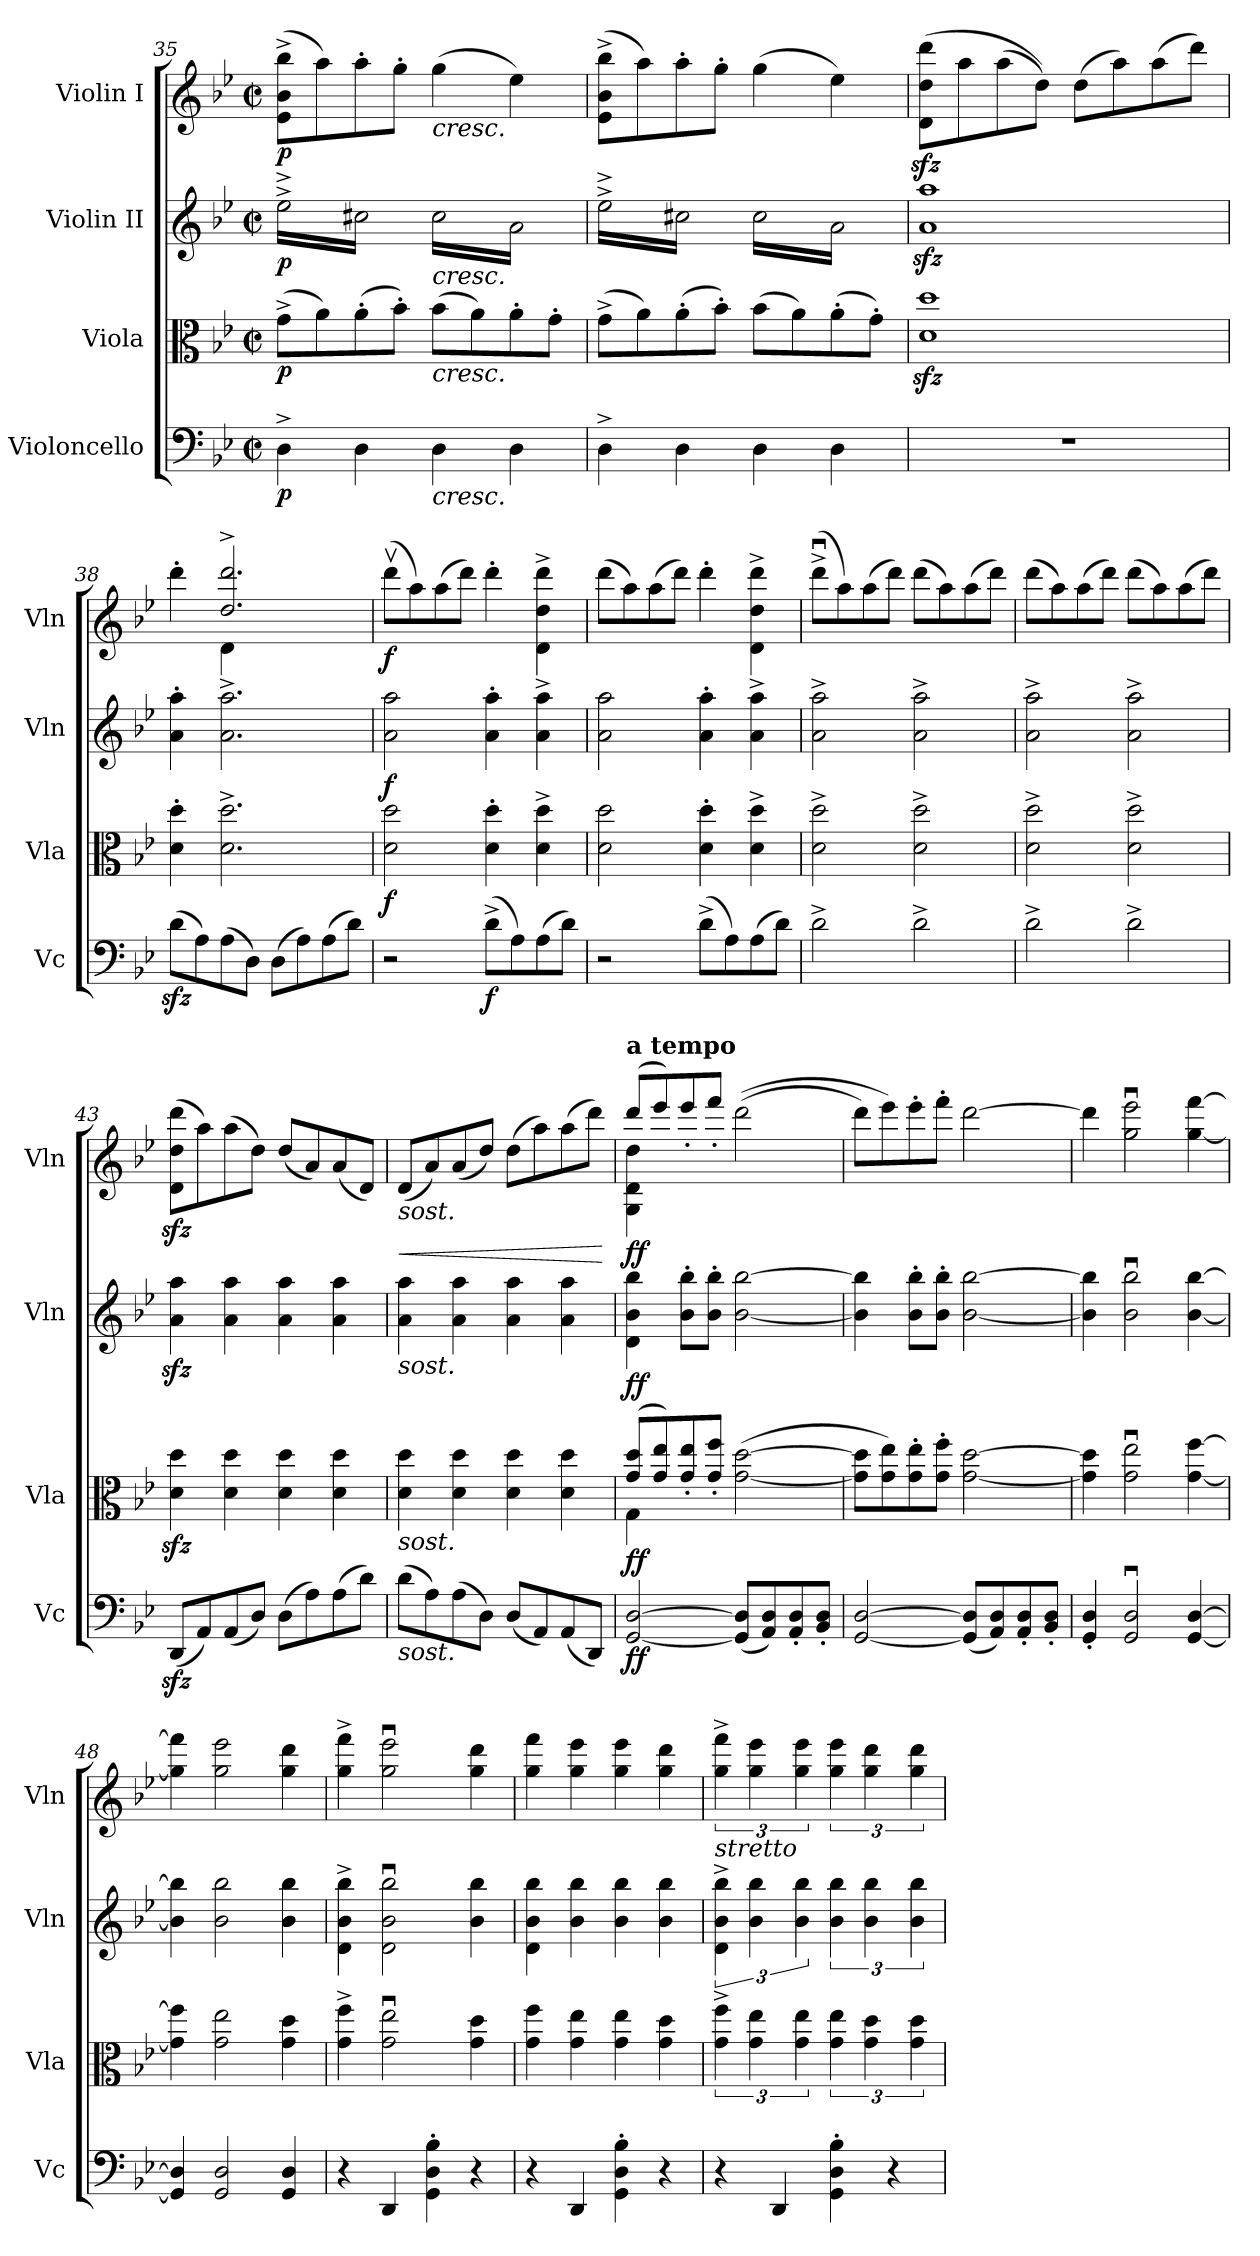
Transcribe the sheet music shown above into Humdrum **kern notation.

**kern	**dynam	**kern	**dynam	**kern	**dynam	**kern	**dynam
*part4	*part4	*part3	*part3	*part2	*part2	*part1	*part1
*staff4	*staff4	*staff3	*staff3	*staff2	*staff2	*staff1	*staff1
*I"Violoncello	*	*I"Viola	*	*I"Violin II	*	*I"Violin I	*
*I'Vc	*	*I'Vla	*	*I'Vln	*	*I'Vln	*
*clefF4	*	*clefC3	*	*clefG2	*	*clefG2	*
*k[b-e-]	*	*k[b-e-]	*	*k[b-e-]	*	*k[b-e-]	*
*M2/2	*	*M2/2	*	*M2/2	*	*M2/2	*
*met(c|)	*	*met(c|)	*	*met(c|)	*	*met(c|)	*
=35	=35	=35	=35	=35	=35	=35	=35
!	!LO:DY:b	!	!LO:DY:b	!	!LO:DY:b	!	!LO:DY:b
*	*	*	*	*tremolo	*	*	*
4D^\	p	(>8g^\L	p	(>16ee-^\LL	p	(>8e-\^ 8b-\^ 8bb-\^L	p
.	.	.	.	16cc#X\)	.	.	.
.	.	8a\)	.	16ee-^\	.	8aa\)	.
.	.	.	.	16cc#X\)	.	.	.
4D\	.	(>8a'\	.	16ee-^\	.	8aa'\	.
.	.	.	.	16cc#X\)	.	.	.
.	.	8b-'\J)	.	16ee-^\	.	8gg'\J	.
.	.	.	.	16cc#X\)JJ	.	.	.
!	!	!	!	!	!	!LO:TX:b:i:t=cresc.	!
!	!	!	!	!LO:TX:b:i:t=cresc.	!	!	!
!	!	!LO:TX:b:i:t=cresc.	!	!	!	!	!
!LO:TX:b:i:t=cresc.	!	!	!	!	!	!	!
4D\	.	(>8b-\L	.	(>16cc#\LL	.	(>4gg\	.
.	.	.	.	16a/)	.	.	.
.	.	8a\)	.	16cc#\	.	.	.
.	.	.	.	16a/)	.	.	.
4D\	.	8a'\	.	16cc#\	.	4ee-\)	.
.	.	.	.	16a/)	.	.	.
.	.	8g'\J	.	16cc#\	.	.	.
.	.	.	.	16a/)JJ	.	.	.
!!LO:LB:g=z
=36	=36	=36	=36	=36	=36	=36	=36
4D^\	.	(>8g^\L	.	(>(>16ee-^\LL	.	(>8e-\^ 8b-\^ 8bb-\^L	.
.	.	.	.	16cc#X\))	.	.	.
.	.	8a\)	.	16ee-^\	.	8aa\)	.
.	.	.	.	16cc#X\))	.	.	.
4D\	.	(>8a'\	.	16ee-^\	.	8aa'\	.
.	.	.	.	16cc#X\))	.	.	.
.	.	8b-'\J)	.	16ee-^\	.	8gg'\J	.
.	.	.	.	16cc#X\))JJ	.	.	.
4D\	.	(>8b-\L	.	(>(>16cc#\LL	.	(>4gg\	.
.	.	.	.	16a/))	.	.	.
.	.	8a\)	.	16cc#\	.	.	.
.	.	.	.	16a/))	.	.	.
4D\	.	(>8a'\	.	16cc#\	.	4ee-\)	.
.	.	.	.	16a/))	.	.	.
.	.	8g'\J)	.	16cc#\	.	.	.
.	.	.	.	16a/))JJ	.	.	.
*	*	*	*	*Xtremolo	*	*	*
=37	=37	=37	=37	=37	=37	=37	=37
1r	.	1dzz< 1ddzz<	.	1azz< 1aazz<	.	(>8d\zz< 8dd\zz< 8ddd\zz<L	.
.	.	.	.	.	.	.	.
.	.	.	.	.	.	8aa\	.
.	.	.	.	.	.	.	.
.	.	.	.	.	.	(<8aa\	.
.	.	.	.	.	.	8dd\J))	.
.	.	.	.	.	.	(>8dd\L	.
.	.	.	.	.	.	8aa\)	.
.	.	.	.	.	.	(>8aa\	.
.	.	.	.	.	.	8ddd\J)	.
=38	=38	=38	=38	=38	=38	=38	=38
*	*	*	*	*	*	*^	*
(>8dzz<\L	.	4d\' 4dd\'	.	4a\' 4aa\'	.	4ddd'\	4ryy	.
8A\)	.	.	.	.	.	.	.	.
(>8A\	.	2.d\^ 2.dd\^	.	2.a\^ 2.aa\^	.	2.dd/^ 2.ddd/^	4d\	.
8D\J)	.	.	.	.	.	.	.	.
(>8D\L	.	.	.	.	.	.	2ryy	.
8A\)	.	.	.	.	.	.	.	.
(>8A\	.	.	.	.	.	.	.	.
8d\J)	.	.	.	.	.	.	.	.
*	*	*	*	*	*	*v	*v	*
=39	=39	=39	=39	=39	=39	=39	=39
!	!	!	!LO:DY:b	!	!LO:DY:b	!	!LO:DY:b
2r	.	2d\ 2dd\	f	2a\ 2aa\	f	(>8dddv\L	f
.	.	.	.	.	.	8aa\)	.
.	.	.	.	.	.	(>8aa\	.
.	.	.	.	.	.	8ddd\J)	.
!	!LO:DY:b	!	!	!	!	!	!
(>8d^\L	f	4d\' 4dd\'	.	4a\' 4aa\'	.	4ddd'\	.
8A\)	.	.	.	.	.	.	.
(>8A\	.	4d\^ 4dd\^	.	4a\^ 4aa\^	.	4d\^ 4dd\^ 4ddd\^	.
8d\J)	.	.	.	.	.	.	.
!!LO:PB:g=z
=40	=40	=40	=40	=40	=40	=40	=40
!	!	!	!LO:DY:b	!	!	!	!
!	!	!	!LO:DY:n=1:b	!	!LO:DY:b	!	!
!	!	!	!	!	!LO:DY:n=1:b	!	!LO:DY:b
!	!	!	!	!	!	!	!LO:DY:n=1:b
2r	.	2d\ 2dd\	other-dynamics f	2a\ 2aa\	other-dynamics f	(>8ddd\L	other-dynamics f
.	.	.	.	.	.	8aa\)	.
.	.	.	.	.	.	(>8aa\	.
.	.	.	.	.	.	8ddd\J)	.
!	!LO:DY:b	!	!	!	!	!	!
!	!LO:DY:n=1:b	!	!	!	!	!	!
(>8d^\L	other-dynamics f	4d\' 4dd\'	.	4a\' 4aa\'	.	4ddd'\	.
8A\)	.	.	.	.	.	.	.
(>8A\	.	4d\^ 4dd\^	.	4a\^ 4aa\^	.	4d\^ 4dd\^ 4ddd\^	.
8d\J)	.	.	.	.	.	.	.
=41	=41	=41	=41	=41	=41	=41	=41
2d^\	.	2d\^ 2dd\^	.	2a\^ 2aa\^	.	(>8dddu^\L	.
.	.	.	.	.	.	8aa\)	.
.	.	.	.	.	.	(>8aa\	.
.	.	.	.	.	.	8ddd\J)	.
2d^\	.	2d\^ 2dd\^	.	2a\^ 2aa\^	.	(>8ddd\L	.
.	.	.	.	.	.	8aa\)	.
.	.	.	.	.	.	(>8aa\	.
.	.	.	.	.	.	8ddd\J)	.
=42	=42	=42	=42	=42	=42	=42	=42
2d^\	.	2d\^ 2dd\^	.	2a\^ 2aa\^	.	(>8ddd\L	.
.	.	.	.	.	.	8aa\)	.
.	.	.	.	.	.	(>8aa\	.
.	.	.	.	.	.	8ddd\J)	.
2d^\	.	2d\^ 2dd\^	.	2a\^ 2aa\^	.	(>8ddd\L	.
.	.	.	.	.	.	8aa\)	.
.	.	.	.	.	.	(>8aa\	.
.	.	.	.	.	.	8ddd\J)	.
=43	=43	=43	=43	=43	=43	=43	=43
(<8DDzz</L	.	4d\zz< 4dd\zz<	.	4a\zz< 4aa\zz<	.	(>8d\zz< 8dd\zz< 8ddd\zz<L	.
8AA/)	.	.	.	.	.	8aa\)	.
(<8AA/	.	4d\ 4dd\	.	4a\ 4aa\	.	(>8aa\	.
8D/J)	.	.	.	.	.	8dd\J)	.
(>8D\L	.	4d\ 4dd\	.	4a\ 4aa\	.	(<8dd/L	.
8A\)	.	.	.	.	.	8a/)	.
(>8A\	.	4d\ 4dd\	.	4a\ 4aa\	.	(<8a/	.
8d\J)	.	.	.	.	.	8d/J)	.
!!LO:LB:g=z
=44	=44	=44	=44	=44	=44	=44	=44
!	!	!	!	!	!	!LO:TX:b:i:t=sost.	!
!	!	!	!	!LO:TX:b:i:t=sost.	!	!	!
!	!	!LO:TX:b:i:t=sost.	!	!	!	!	!
!LO:TX:b:i:t=sost.	!	!	!	!	!	!	!
!	!	!	!	!	!	!	!LO:HP:b
(>8d\L	.	4d\ 4dd\	.	4a\ 4aa\	.	(<8d/L	<
8A\)	.	.	.	.	.	8a/)	.
(>8A\	.	4d\ 4dd\	.	4a\ 4aa\	.	(<8a/	.
8D\J)	.	.	.	.	.	8dd/J)	.
(<8D/L	.	4d\ 4dd\	.	4a\ 4aa\	.	(>8dd\L	.
8AA/)	.	.	.	.	.	8aa\)	.
(<8AA/	.	4d\ 4dd\	.	4a\ 4aa\	.	(>8aa\	.
8DD/J)	.	.	.	.	.	8ddd\J)	.
.	.	.	.	.	.	.	[
=45	=45	=45	=45	=45	=45	=45	=45
*	*	*^	*	*	*	*^	*
!!LO:REH:place=s1:a:B:fs=14:t=A
!	!	!	!	!	!	!	!LO:TX:a:B:t=a tempo	!	!
!	!LO:DY:b	!	!	!LO:DY:b	!	!LO:DY:b	!	!	!LO:DY:b
[2GG/ [2D/	ff	(>8g/ 8dd/L	4G\	ff	4d\ 4b-\ 4bb-\	ff	(>8ddd/L	4G\ 4d\ 4dd\	ff
.	.	8g/ 8ee-/)	.	.	.	.	8eee-/)	.	.
.	.	8g/' 8ee-/'	2.ryy	.	8b-\' 8bb-\'L	.	8eee-'/	2.ryy	.
.	.	8g/' 8ff/'J	.	.	8b-\' 8bb-\'J	.	8fff'/J	.	.
(<8GG/] 8D/]L	.	(>[2g\ [2dd\	.	.	[2b-\ [2bb-\	.	(<(>2ddd\	.	.
8AA/ 8D/)	.	.	.	.	.	.	.	.	.
8AA/' 8D/'	.	.	.	.	.	.	.	.	.
8BB-/' 8D/'J	.	.	.	.	.	.	.	.	.
*	*	*v	*v	*	*	*	*v	*v	*
=46	=46	=46	=46	=46	=46	=46	=46
[2GG/ [2D/	.	8g\] 8dd\]L	.	4b-\] 4bb-\]	.	8ddd\L)	.
.	.	8g\ 8ee-\)	.	.	.	8eee-\)	.
.	.	8g\' 8ee-\'	.	8b-\' 8bb-\'L	.	8eee-'\	.
.	.	8g\' 8ff\'J	.	8b-\' 8bb-\'J	.	8fff'\J	.
(<8GG/] 8D/]L	.	[2g\ [2dd\	.	[2b-\ [2bb-\	.	[2ddd\	.
8AA/ 8D/)	.	.	.	.	.	.	.
8AA/' 8D/'	.	.	.	.	.	.	.
8BB-/' 8D/'J	.	.	.	.	.	.	.
=47	=47	=47	=47	=47	=47	=47	=47
4GG/' 4D/'	.	4g\] 4dd\]	.	4b-\] 4bb-\]	.	4ddd\]	.
2GG/u 2D/u	.	2g\u 2ee-\u	.	2b-\u 2bb-\u	.	2gg\u 2eee-\u	.
[4GG/ [4D/	.	[4g\ [4ff\	.	[4b-\ [4bb-\	.	[4gg\ [4fff\	.
=48	=48	=48	=48	=48	=48	=48	=48
4GG/] 4D/]	.	4g\] 4ff\]	.	4b-\] 4bb-\]	.	4gg\] 4fff\]	.
2GG/ 2D/	.	2g\ 2ee-\	.	2b-\ 2bb-\	.	2gg\ 2eee-\	.
4GG/ 4D/	.	4g\ 4dd\	.	4b-\ 4bb-\	.	4gg\ 4ddd\	.
!!LO:PB:g=z
=49	=49	=49	=49	=49	=49	=49	=49
4r	.	4g\^ 4ff\^	.	4d\^ 4b-\^ 4bb-\^	.	4gg\^ 4fff\^	.
4DD/	.	2g\u 2ee-\u	.	2d\u 2b-\u 2bb-\u	.	2gg\u 2eee-\u	.
4GG\' 4D\' 4B-\'	.	.	.	.	.	.	.
4r	.	4g\ 4dd\	.	4b-\ 4bb-\	.	4gg\ 4ddd\	.
=50	=50	=50	=50	=50	=50	=50	=50
4r	.	4g\ 4ff\	.	4d\ 4b-\ 4bb-\	.	4gg\ 4fff\	.
4DD/	.	4g\ 4ee-\	.	4b-\ 4bb-\	.	4gg\ 4eee-\	.
4GG\' 4D\' 4B-\'	.	4g\ 4ee-\	.	4b-\ 4bb-\	.	4gg\ 4eee-\	.
4r	.	4g\ 4dd\	.	4b-\ 4bb-\	.	4gg\ 4ddd\	.
=51	=51	=51	=51	=51	=51	=51	=51
!	!	!	!	!	!	!LO:TX:b:i:t=stretto	!
4r	.	6g\^ 6ff\^	.	6d\^ 6b-\^ 6bb-\^	.	6gg\^ 6fff\^	.
.	.	6g\ 6ee-\	.	6b-\ 6bb-\	.	6gg\ 6eee-\	.
4DD/	.	.	.	.	.	.	.
.	.	6g\ 6ee-\	.	6b-\ 6bb-\	.	6gg\ 6eee-\	.
4GG\' 4D\' 4B-\'	.	6g\ 6ee-\	.	6b-\ 6bb-\	.	6gg\ 6eee-\	.
.	.	6g\ 6dd\	.	6b-\ 6bb-\	.	6gg\ 6ddd\	.
4r	.	.	.	.	.	.	.
.	.	6g\ 6dd\	.	6b-\ 6bb-\	.	6gg\ 6ddd\	.
=	=	=	=	=	=	=	=
*-	*-	*-	*-	*-	*-	*-	*-
